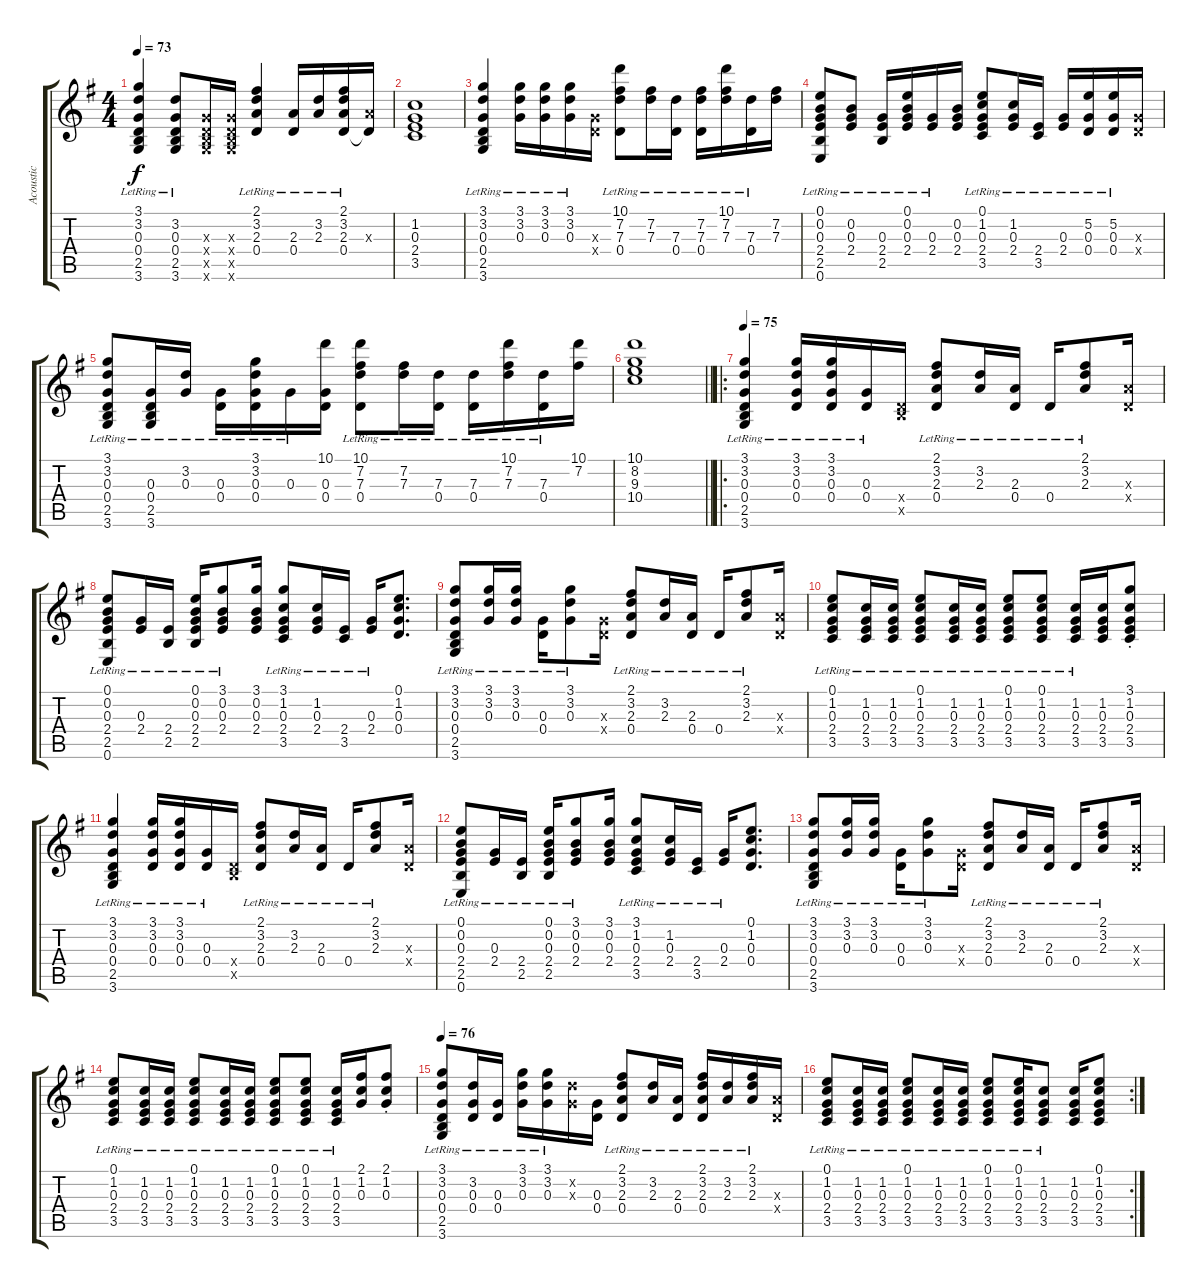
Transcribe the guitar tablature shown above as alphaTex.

\track ("Acoustic" "Acoustic") {instrument acousticguitarsteel}
\staff {score tabs}
\tuning (E4 B3 G3 D3 A2 E2) {hide}
\ts (4 4)
\tempo 73
\clef g2
\ks g
(3.1{lr} 3.2{lr} 0.3{lr} 0.4{lr} 2.5{lr} 3.6{lr}).4{dy f instrument acousticguitarsteel} (3.2{lr} 0.3{lr} 0.4{lr} 2.5{lr} 3.6{lr}).8 (0.3{x} 0.4{x} 2.5{x} 3.6{x}).16 (0.3{x} 0.4{x} 2.5{x} 3.6{x}).16 (2.1{lr} 3.2{lr} 2.3{lr} 0.4{lr}).4 (2.3{lr} 0.4{lr}).16 (3.2{lr} 2.3{lr}).16 (2.1{lr} 3.2{lr} 2.3{lr} 0.4{lr}).16 (2.3{x} 0.4{t}).16 |
(1.2 0.3 2.4 3.5).1 |
(3.1{lr} 3.2{lr} 0.3{lr} 0.4{lr} 2.5{lr} 3.6{lr}).4 (3.1{lr} 3.2{lr} 0.3{lr}).16 (3.1{lr} 3.2{lr} 0.3{lr}).16 (3.1{lr} 3.2{lr} 0.3{lr}).16 (0.3{x} 0.4{x}).16 (10.1{lr} 7.2{lr} 7.3{lr} 0.4{lr}).8 (7.2{lr} 7.3{lr}).16 (7.3{lr} 0.4{lr}).16 (7.2{lr} 7.3{lr} 0.4{lr}).16 (10.1{lr} 7.2{lr} 7.3{lr}).16 (7.3{lr} 0.4{lr}).16 (7.2 7.3).16 |
(0.1{lr} 0.2{lr} 0.3{lr} 2.4{lr} 2.5{lr} 0.6{lr}).8 (0.2{lr} 0.3{lr} 2.4{lr}).8 (0.3{lr} 2.4{lr} 2.5{lr}).16 (0.1{lr} 0.2{lr} 0.3{lr} 2.4{lr}).16 (0.3{lr} 2.4{lr}).16 (0.2 0.3 2.4).16 (0.1{lr} 1.2{lr} 0.3{lr} 2.4{lr} 3.5{lr}).8 (1.2{lr} 0.3{lr} 2.4{lr}).16 (2.4{lr} 3.5{lr}).16 (0.3{lr} 2.4{lr}).16 (5.2{lr} 0.3{lr} 0.4{lr}).16 (5.2{lr} 0.3{lr} 0.4{lr}).16 (0.3{x} 0.4{x}).16 |
(3.1{lr} 3.2{lr} 0.3{lr} 0.4{lr} 2.5{lr} 3.6{lr}).8 (0.3{lr} 0.4{lr} 2.5{lr} 3.6{lr}).16 (3.2{lr} 0.3{lr}).16 (0.3{lr} 0.4{lr}).16 (3.1{lr} 3.2{lr} 0.3{lr} 0.4{lr}).16 0.3{lr}.16 (10.1 0.3 0.4).16 (10.1{lr} 7.2{lr} 7.3{lr} 0.4{lr}).8 (7.2{lr} 7.3{lr}).16 (7.3{lr} 0.4{lr}).16 (7.3{lr} 0.4{lr}).16 (10.1{lr} 7.2{lr} 7.3{lr}).16 (7.3{lr} 0.4{lr}).16 (10.1 7.2).16 |
\barLineRight lightlight
(10.1 8.2 9.3 10.4).1 |
\ro
\tempo 75
(3.1{lr} 3.2{lr} 0.3{lr} 0.4{lr} 2.5{lr} 3.6{lr}).4 (3.1{lr} 3.2{lr} 0.3{lr} 0.4{lr}).16 (3.1{lr} 3.2{lr} 0.3{lr} 0.4{lr}).16 (0.3{lr} 0.4{lr}).16 (0.4{x} 2.5{x}).16 (2.1{lr} 3.2{lr} 2.3{lr} 0.4{lr}).8 (3.2{lr} 2.3{lr}).16 (2.3{lr} 0.4{lr}).16 0.4{lr}.16 (2.1{lr} 3.2{lr} 2.3{lr}).8 (2.3{x} 0.4{x}).16 |
(0.1{lr} 0.2{lr} 0.3{lr} 2.4{lr} 2.5{lr} 0.6{lr}).8 (0.3{lr} 2.4{lr}).16 (2.4{lr} 2.5{lr}).16 (0.1{lr} 0.2{lr} 0.3{lr} 2.4{lr} 2.5{lr}).16 (3.1{lr} 0.2{lr} 0.3{lr} 2.4{lr}).8 (3.1 0.2 0.3 2.4).16 (3.1{lr} 1.2{lr} 0.3{lr} 2.4{lr} 3.5{lr}).8 (1.2{lr} 0.3{lr} 2.4{lr}).16 (2.4{lr} 3.5{lr}).16 (0.3{lr} 2.4{lr}).16 (0.1 1.2 0.3 0.4).8{d} |
(3.1{lr} 3.2{lr} 0.3{lr} 0.4{lr} 2.5{lr} 3.6{lr}).8 (3.1{lr} 3.2{lr} 0.3{lr}).16 (3.1{lr} 3.2{lr} 0.3{lr}).16 (0.3{lr} 0.4{lr}).16 (3.1{lr} 3.2{lr} 0.3{lr}).8 (0.3{x} 0.4{x}).16 (2.1{lr} 3.2{lr} 2.3{lr} 0.4{lr}).8 (3.2{lr} 2.3{lr}).16 (2.3{lr} 0.4{lr}).16 0.4{lr}.16 (2.1{lr} 3.2{lr} 2.3{lr}).8 (2.3{x} 0.4{x}).16 |
(0.1{lr} 1.2{lr} 0.3{lr} 2.4{lr} 3.5{lr}).8 (1.2{lr} 0.3{lr} 2.4{lr} 3.5{lr}).16 (1.2{lr} 0.3{lr} 2.4{lr} 3.5{lr}).16 (0.1{lr} 1.2{lr} 0.3{lr} 2.4{lr} 3.5{lr}).8 (1.2{lr} 0.3{lr} 2.4{lr} 3.5{lr}).16 (1.2{lr} 0.3{lr} 2.4{lr} 3.5{lr}).16 (0.1{lr} 1.2{lr} 0.3{lr} 2.4{lr} 3.5{lr}).8 (0.1{lr} 1.2{lr} 0.3{lr} 2.4{lr} 3.5{lr}).8 (1.2{lr} 0.3{lr} 2.4{lr} 3.5{lr}).16 (1.2 0.3 2.4 3.5).16 (3.1{st} 1.2{st} 0.3{st} 2.4{st} 3.5{st}).8 |
(3.1{lr} 3.2{lr} 0.3{lr} 0.4{lr} 2.5{lr} 3.6{lr}).4 (3.1{lr} 3.2{lr} 0.3{lr} 0.4{lr}).16 (3.1{lr} 3.2{lr} 0.3{lr} 0.4{lr}).16 (0.3{lr} 0.4{lr}).16 (0.4{x} 2.5{x}).16 (2.1{lr} 3.2{lr} 2.3{lr} 0.4{lr}).8 (3.2{lr} 2.3{lr}).16 (2.3{lr} 0.4{lr}).16 0.4{lr}.16 (2.1{lr} 3.2{lr} 2.3{lr}).8 (2.3{x} 0.4{x}).16 |
(0.1{lr} 0.2{lr} 0.3{lr} 2.4{lr} 2.5{lr} 0.6{lr}).8 (0.3{lr} 2.4{lr}).16 (2.4{lr} 2.5{lr}).16 (0.1{lr} 0.2{lr} 0.3{lr} 2.4{lr} 2.5{lr}).16 (3.1{lr} 0.2{lr} 0.3{lr} 2.4{lr}).8 (3.1 0.2 0.3 2.4).16 (3.1{lr} 1.2{lr} 0.3{lr} 2.4{lr} 3.5{lr}).8 (1.2{lr} 0.3{lr} 2.4{lr}).16 (2.4{lr} 3.5{lr}).16 (0.3{lr} 2.4{lr}).16 (0.1 1.2 0.3 0.4).8{d} |
(3.1{lr} 3.2{lr} 0.3{lr} 0.4{lr} 2.5{lr} 3.6{lr}).8 (3.1{lr} 3.2{lr} 0.3{lr}).16 (3.1{lr} 3.2{lr} 0.3{lr}).16 (0.3{lr} 0.4{lr}).16 (3.1{lr} 3.2{lr} 0.3{lr}).8 (0.3{x} 0.4{x}).16 (2.1{lr} 3.2{lr} 2.3{lr} 0.4{lr}).8 (3.2{lr} 2.3{lr}).16 (2.3{lr} 0.4{lr}).16 0.4{lr}.16 (2.1{lr} 3.2{lr} 2.3{lr}).8 (2.3{x} 0.4{x}).16 |
(0.1{lr} 1.2{lr} 0.3{lr} 2.4{lr} 3.5{lr}).8 (1.2{lr} 0.3{lr} 2.4{lr} 3.5{lr}).16 (1.2{lr} 0.3{lr} 2.4{lr} 3.5{lr}).16 (0.1{lr} 1.2{lr} 0.3{lr} 2.4{lr} 3.5{lr}).8 (1.2{lr} 0.3{lr} 2.4{lr} 3.5{lr}).16 (1.2{lr} 0.3{lr} 2.4{lr} 3.5{lr}).16 (0.1{lr} 1.2{lr} 0.3{lr} 2.4{lr} 3.5{lr}).8 (0.1{lr} 1.2{lr} 0.3{lr} 2.4{lr} 3.5{lr}).8 (1.2{lr} 0.3{lr} 2.4{lr} 3.5{lr}).16 (2.1 1.2 0.3).16 (2.1{st} 1.2{st} 0.3{st}).8 |
\tempo 76
(3.1{lr} 3.2{lr} 0.3{lr} 0.4{lr} 2.5{lr} 3.6{lr}).8 (3.2{lr} 0.3{lr} 0.4{lr}).16 (0.3{lr} 0.4{lr}).16 (3.1{lr} 3.2{lr} 0.3{lr}).16 (3.1{lr} 3.2{lr} 0.3{lr}).16 (3.2{x} 0.3{x}).16 (0.3 0.4).16 (2.1{lr} 3.2{lr} 2.3{lr} 0.4{lr}).8 (3.2{lr} 2.3{lr}).16 (2.3{lr} 0.4{lr}).16 (2.1{lr} 3.2{lr} 2.3{lr} 0.4{lr}).16 (3.2{lr} 2.3{lr}).16 (2.1{lr} 3.2{lr} 2.3{lr}).16 (2.3{x} 0.4{x}).16 |
\rc 2
(0.1{lr} 1.2{lr} 0.3{lr} 2.4{lr} 3.5{lr}).8 (1.2{lr} 0.3{lr} 2.4{lr} 3.5{lr}).16 (1.2{lr} 0.3{lr} 2.4{lr} 3.5{lr}).16 (0.1{lr} 1.2{lr} 0.3{lr} 2.4{lr} 3.5{lr}).8 (1.2{lr} 0.3{lr} 2.4{lr} 3.5{lr}).16 (1.2{lr} 0.3{lr} 2.4{lr} 3.5{lr}).16 (0.1{lr} 1.2{lr} 0.3{lr} 2.4{lr} 3.5{lr}).8 (0.1{lr} 1.2{lr} 0.3{lr} 2.4{lr} 3.5{lr}).16 (1.2{lr} 0.3{lr} 2.4{lr} 3.5{lr}).8 (1.2 0.3 2.4 3.5).16 (0.1 1.2 0.3 2.4 3.5).8
